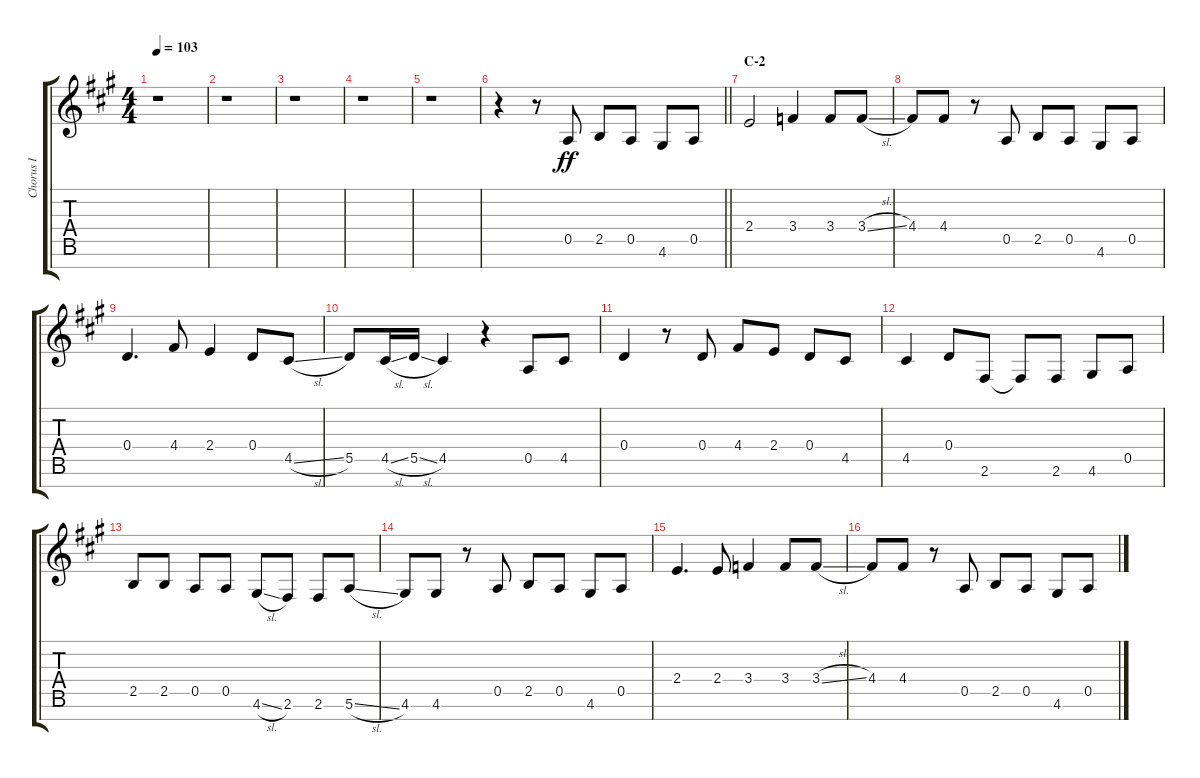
\track ("Chorus I" "Chorus I") {instrument voiceoohs}
\staff {score tabs}
\tuning (E5 B4 G4 D4 A3 E3 B2) {hide}
\ts (4 4)
\tempo 103
\clef g2
\ks a
r.1{dy ff} |
r.1 |
r.1 |
r.1 |
r.1 |
\barLineRight lightlight
r.4 r.8 0.5.8 2.5.8 0.5.8 4.6.8 0.5.8 |
\section ("" "C-2")
2.4.2 3.4.4 3.4.8 3.4{sl}.8 |
4.4.8 4.4.8 r.8 0.5.8 2.5.8 0.5.8 4.6.8 0.5.8 |
0.4.4{d} 4.4.8 2.4.4 0.4.8 4.5{sl}.8 |
5.5.8 4.5{sl}.16 5.5{sl}.16 4.5.4 r.4 0.5.8 4.5.8 |
0.4.4 r.8 0.4.8 4.4.8 2.4.8 0.4.8 4.5.8 |
4.5.4 0.4.8 2.6.8 2.6{t}.8 2.6.8 4.6.8 0.5.8 |
2.5.8 2.5.8 0.5.8 0.5.8 4.6{sl}.8 2.6.8 2.6.8 5.6{sl}.8 |
4.6.8 4.6.8 r.8 0.5.8 2.5.8 0.5.8 4.6.8 0.5.8 |
2.4.4{d} 2.4.8 3.4.4 3.4.8 3.4{sl}.8 |
4.4.8 4.4.8 r.8 0.5.8 2.5.8 0.5.8 4.6.8 0.5.8
